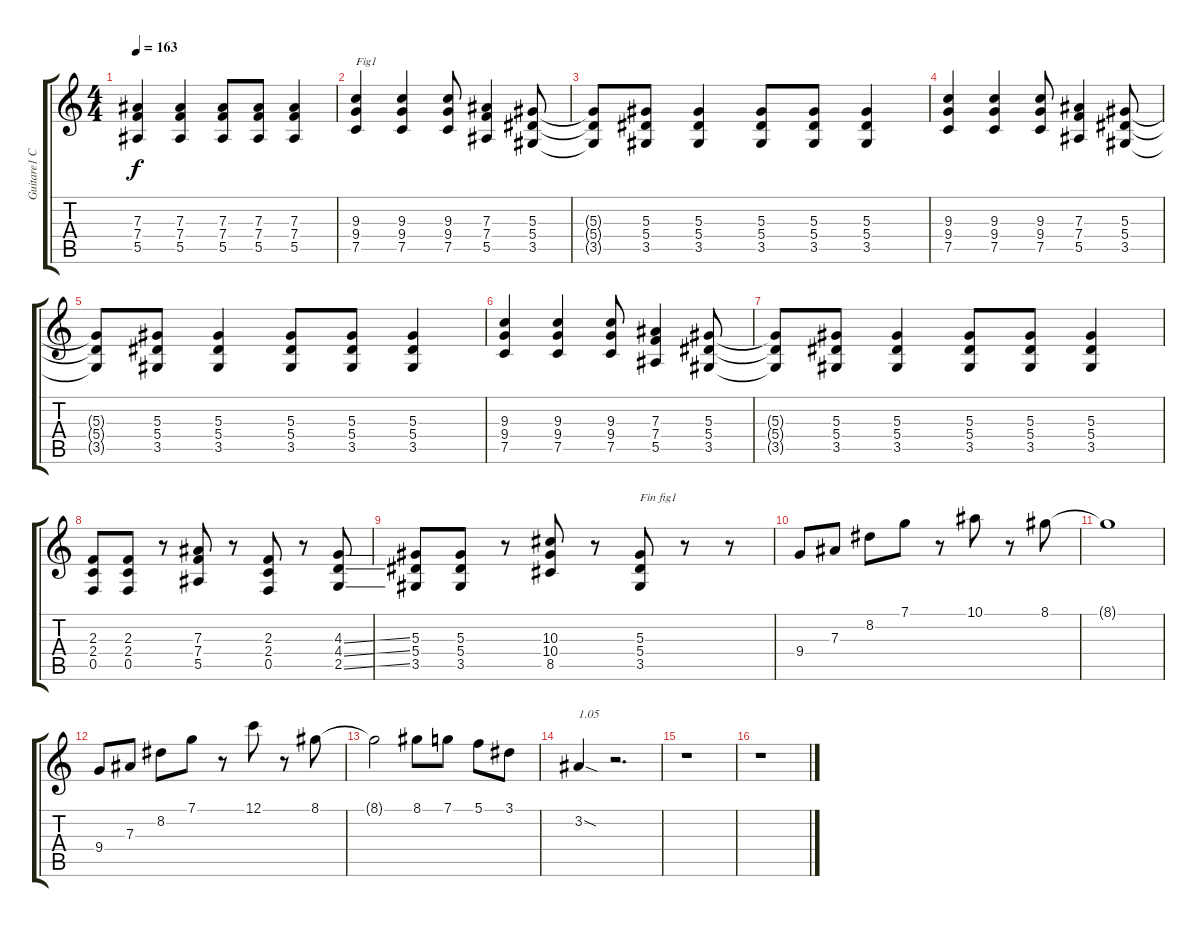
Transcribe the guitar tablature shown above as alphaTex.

\track ("Guitare1 C" "Guitare1 C") {instrument overdrivenguitar}
\staff {score tabs}
\tuning (C4 G3 Eb3 Bb2 F2 C2) {hide}
\ts (4 4)
\tempo 163
\clef g2
\ks c
(7.3 7.4 5.5).4{dy f} (7.3 7.4 5.5).4 (7.3 7.4 5.5).8 (7.3 7.4 5.5).8 (7.3 7.4 5.5).4 |
(9.3 9.4 7.5).4{txt "Fig1"} (9.3 9.4 7.5).4 (9.3 9.4 7.5).8 (7.3 7.4 5.5).4 (5.3 5.4 3.5).8 |
(5.3{t} 5.4{t} 3.5{t}).8 (5.3 5.4 3.5).8 (5.3 5.4 3.5).4 (5.3 5.4 3.5).8 (5.3 5.4 3.5).8 (5.3 5.4 3.5).4 |
(9.3 9.4 7.5).4 (9.3 9.4 7.5).4 (9.3 9.4 7.5).8 (7.3 7.4 5.5).4 (5.3 5.4 3.5).8 |
(5.3{t} 5.4{t} 3.5{t}).8 (5.3 5.4 3.5).8 (5.3 5.4 3.5).4 (5.3 5.4 3.5).8 (5.3 5.4 3.5).8 (5.3 5.4 3.5).4 |
(9.3 9.4 7.5).4 (9.3 9.4 7.5).4 (9.3 9.4 7.5).8 (7.3 7.4 5.5).4 (5.3 5.4 3.5).8 |
(5.3{t} 5.4{t} 3.5{t}).8 (5.3 5.4 3.5).8 (5.3 5.4 3.5).4 (5.3 5.4 3.5).8 (5.3 5.4 3.5).8 (5.3 5.4 3.5).4 |
(2.3 2.4 0.5).8 (2.3 2.4 0.5).8 r.8 (7.3 7.4 5.5).8 r.8 (2.3 2.4 0.5).8 r.8 (4.3{ss} 4.4{ss} 2.5{ss}).8 |
(5.3 5.4 3.5).8 (5.3 5.4 3.5).8 r.8 (10.3 10.4 8.5).8 r.8 (5.3 5.4 3.5).8{txt "Fin fig1"} r.8 r.8 |
9.4.8 7.3.8 8.2.8 7.1.8 r.8 10.1.8 r.8 8.1.8 |
8.1{t}.1 |
9.4.8 7.3.8 8.2.8 7.1.8 r.8 12.1.8 r.8 8.1.8 |
8.1{t}.2 8.1.8 7.1.8 5.1.8 3.1.8 |
3.2{sod}.4{txt "1.05"} r.2{d} |
r.1 |
r.1
